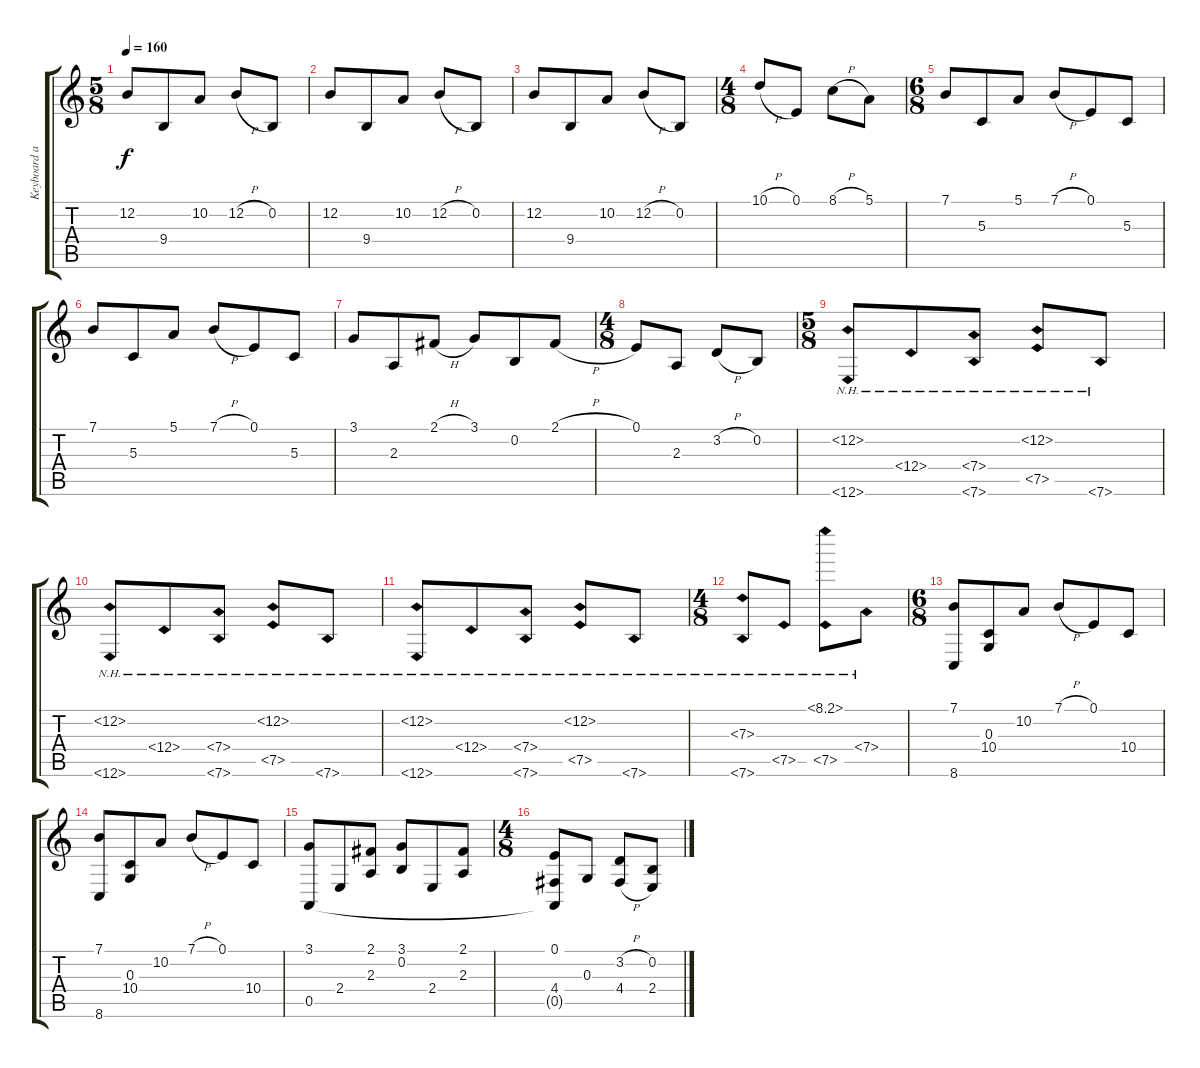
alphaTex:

\track ("Keyboard arranged for guitar" "Keyboard a") {instrument brightacousticpiano}
\staff {score tabs}
\tuning (E4 B3 G3 D3 A2 E2) {hide}
\ts (5 8)
\tempo 160
\clef g2
\ks c
12.2.8{dy f instrument brightacousticpiano} 9.4.8 10.2.8 12.2{h}.8 0.2.8 |
12.2.8 9.4.8 10.2.8 12.2{h}.8 0.2.8 |
12.2.8 9.4.8 10.2.8 12.2{h}.8 0.2.8 |
\ts (4 8)
10.1{h}.8 0.1.8 8.1{h}.8 5.1.8 |
\ts (6 8)
7.1.8 5.3.8 5.1.8 7.1{h}.8 0.1.8 5.3.8 |
7.1.8 5.3.8 5.1.8 7.1{h}.8 0.1.8 5.3.8 |
3.1.8 2.3.8 2.1{h}.8 3.1.8 0.2.8 2.1{h}.8 |
\ts (4 8)
0.1.8 2.3.8 3.2{h}.8 0.2.8 |
\ts (5 8)
(12.2{nh} 12.6{nh}).8 12.4{nh}.8 (7.4{nh} 7.6{nh}).8 (12.2{nh} 7.5{nh}).8 7.6{nh}.8 |
(12.2{nh} 12.6{nh}).8 12.4{nh}.8 (7.4{nh} 7.6{nh}).8 (12.2{nh} 7.5{nh}).8 7.6{nh}.8 |
(12.2{nh} 12.6{nh}).8 12.4{nh}.8 (7.4{nh} 7.6{nh}).8 (12.2{nh} 7.5{nh}).8 7.6{nh}.8 |
\ts (4 8)
(7.3{nh} 7.6{nh}).8 7.5{nh}.8 (8.1{nh} 7.5{nh}).8 7.4{nh}.8 |
\ts (6 8)
(7.1 8.6).8 (0.3 10.4).8 10.2.8 7.1{h}.8 0.1.8 10.4.8 |
(7.1 8.6).8 (0.3 10.4).8 10.2.8 7.1{h}.8 0.1.8 10.4.8 |
(3.1 0.5).8 2.4.8 (2.1 2.3).8 (3.1 0.2).8 2.4.8 (2.1 2.3).8 |
\ts (4 8)
(0.1 4.4 0.5{t}).8 0.3.8 (3.2{h} 4.4{h}).8 (0.2 2.4).8
